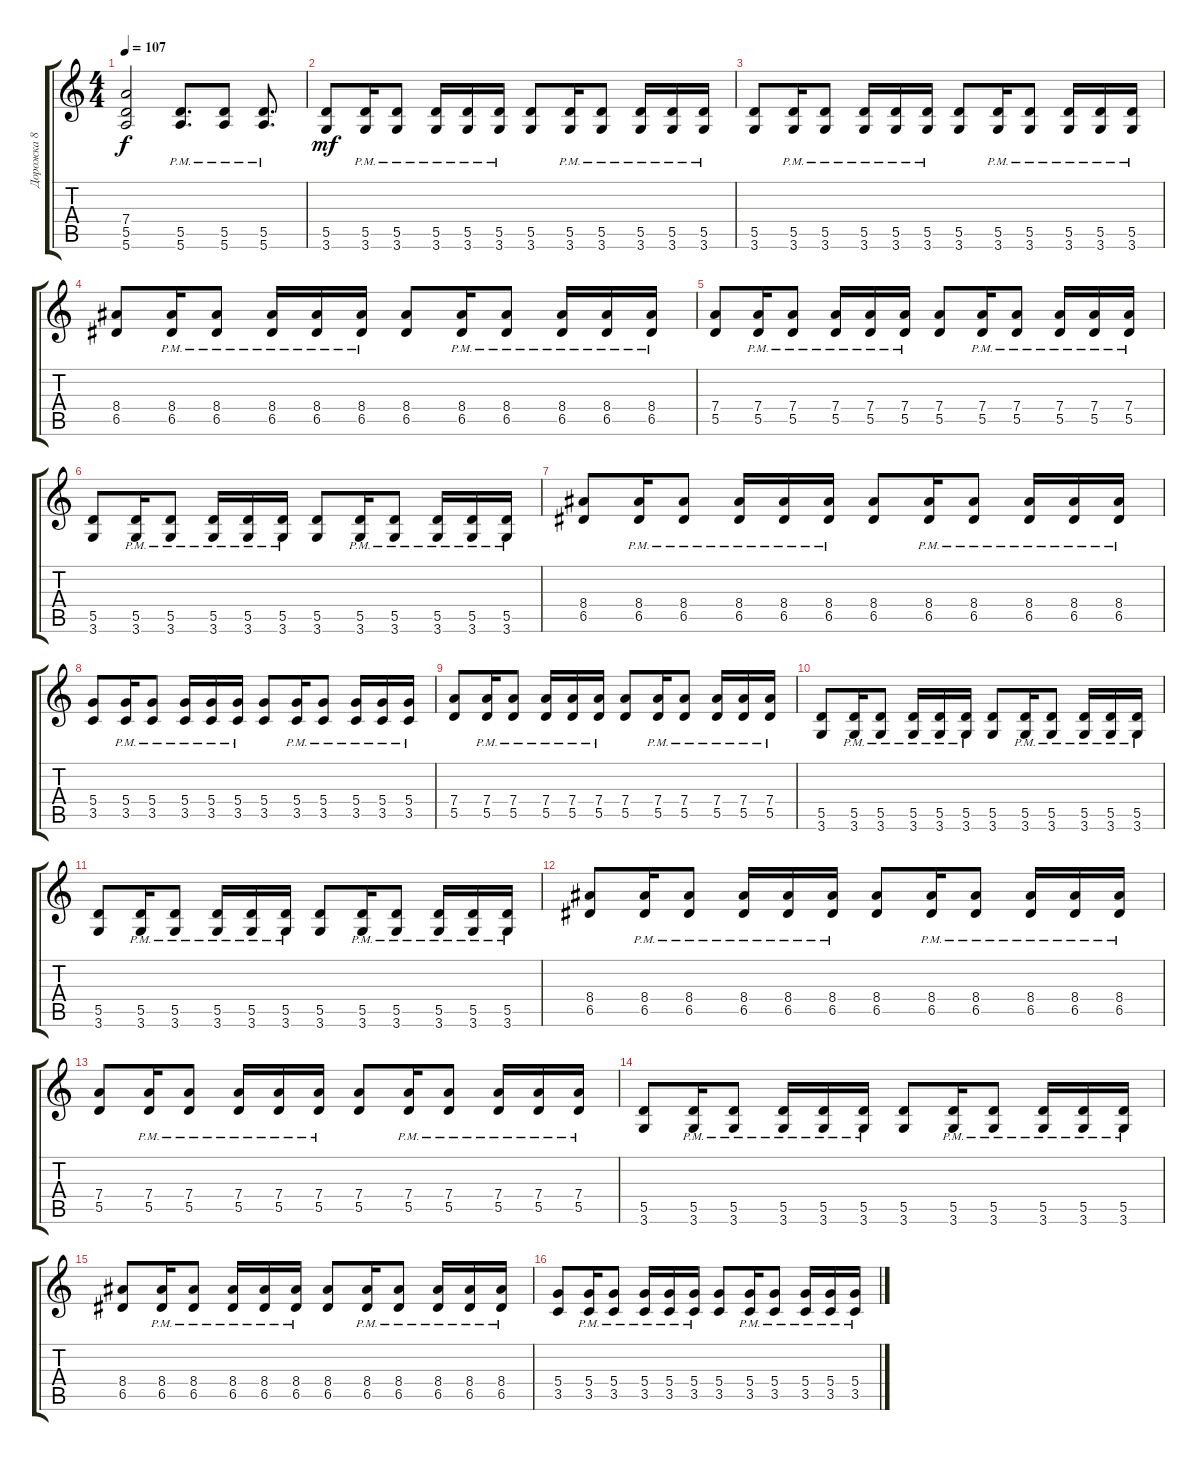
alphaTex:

\track ("Дорожка 8" "Дорожка 8") {instrument distortionguitar}
\staff {score tabs}
\tuning (E4 B3 G3 D3 A2 E2) {hide}
\ts (4 4)
\tempo 107
\clef g2
\ks c
(7.4 5.5 5.6).2{dy f} (5.5{pm} 5.6{pm}).8{d} (5.5{pm} 5.6{pm}).8 (5.5{pm} 5.6{pm}).8{d} |
(5.5 3.6).8{dy mf} (5.5{pm} 3.6{pm}).16 (5.5{pm} 3.6{pm}).8 (5.5{pm} 3.6{pm}).16 (5.5{pm} 3.6{pm}).16 (5.5{pm} 3.6{pm}).16 (5.5 3.6).8 (5.5{pm} 3.6{pm}).16 (5.5{pm} 3.6{pm}).8 (5.5{pm} 3.6{pm}).16 (5.5{pm} 3.6{pm}).16 (5.5{pm} 3.6{pm}).16 |
(5.5 3.6).8 (5.5{pm} 3.6{pm}).16 (5.5{pm} 3.6{pm}).8 (5.5{pm} 3.6{pm}).16 (5.5{pm} 3.6{pm}).16 (5.5{pm} 3.6{pm}).16 (5.5 3.6).8 (5.5{pm} 3.6{pm}).16 (5.5{pm} 3.6{pm}).8 (5.5{pm} 3.6{pm}).16 (5.5{pm} 3.6{pm}).16 (5.5{pm} 3.6{pm}).16 |
(8.4 6.5).8 (8.4{pm} 6.5{pm}).16 (8.4{pm} 6.5{pm}).8 (8.4{pm} 6.5{pm}).16 (8.4{pm} 6.5{pm}).16 (8.4{pm} 6.5{pm}).16 (8.4 6.5).8 (8.4{pm} 6.5{pm}).16 (8.4{pm} 6.5{pm}).8 (8.4{pm} 6.5{pm}).16 (8.4{pm} 6.5{pm}).16 (8.4{pm} 6.5{pm}).16 |
(7.4 5.5).8 (7.4{pm} 5.5{pm}).16 (7.4{pm} 5.5{pm}).8 (7.4{pm} 5.5{pm}).16 (7.4{pm} 5.5{pm}).16 (7.4{pm} 5.5{pm}).16 (7.4 5.5).8 (7.4{pm} 5.5{pm}).16 (7.4{pm} 5.5{pm}).8 (7.4{pm} 5.5{pm}).16 (7.4{pm} 5.5{pm}).16 (7.4{pm} 5.5{pm}).16 |
(5.5 3.6).8 (5.5{pm} 3.6{pm}).16 (5.5{pm} 3.6{pm}).8 (5.5{pm} 3.6{pm}).16 (5.5{pm} 3.6{pm}).16 (5.5{pm} 3.6{pm}).16 (5.5 3.6).8 (5.5{pm} 3.6{pm}).16 (5.5{pm} 3.6{pm}).8 (5.5{pm} 3.6{pm}).16 (5.5{pm} 3.6{pm}).16 (5.5{pm} 3.6{pm}).16 |
(8.4 6.5).8 (8.4{pm} 6.5{pm}).16 (8.4{pm} 6.5{pm}).8 (8.4{pm} 6.5{pm}).16 (8.4{pm} 6.5{pm}).16 (8.4{pm} 6.5{pm}).16 (8.4 6.5).8 (8.4{pm} 6.5{pm}).16 (8.4{pm} 6.5{pm}).8 (8.4{pm} 6.5{pm}).16 (8.4{pm} 6.5{pm}).16 (8.4{pm} 6.5{pm}).16 |
(5.4 3.5).8 (5.4{pm} 3.5{pm}).16 (5.4{pm} 3.5{pm}).8 (5.4{pm} 3.5{pm}).16 (5.4{pm} 3.5{pm}).16 (5.4{pm} 3.5{pm}).16 (5.4 3.5).8 (5.4{pm} 3.5{pm}).16 (5.4{pm} 3.5{pm}).8 (5.4{pm} 3.5{pm}).16 (5.4{pm} 3.5{pm}).16 (5.4{pm} 3.5{pm}).16 |
(7.4 5.5).8 (7.4{pm} 5.5{pm}).16 (7.4{pm} 5.5{pm}).8 (7.4{pm} 5.5{pm}).16 (7.4{pm} 5.5{pm}).16 (7.4{pm} 5.5{pm}).16 (7.4 5.5).8 (7.4{pm} 5.5{pm}).16 (7.4{pm} 5.5{pm}).8 (7.4{pm} 5.5{pm}).16 (7.4{pm} 5.5{pm}).16 (7.4{pm} 5.5{pm}).16 |
(5.5 3.6).8 (5.5{pm} 3.6{pm}).16 (5.5{pm} 3.6{pm}).8 (5.5{pm} 3.6{pm}).16 (5.5{pm} 3.6{pm}).16 (5.5{pm} 3.6{pm}).16 (5.5 3.6).8 (5.5{pm} 3.6{pm}).16 (5.5{pm} 3.6{pm}).8 (5.5{pm} 3.6{pm}).16 (5.5{pm} 3.6{pm}).16 (5.5{pm} 3.6{pm}).16 |
(5.5 3.6).8 (5.5{pm} 3.6{pm}).16 (5.5{pm} 3.6{pm}).8 (5.5{pm} 3.6{pm}).16 (5.5{pm} 3.6{pm}).16 (5.5{pm} 3.6{pm}).16 (5.5 3.6).8 (5.5{pm} 3.6{pm}).16 (5.5{pm} 3.6{pm}).8 (5.5{pm} 3.6{pm}).16 (5.5{pm} 3.6{pm}).16 (5.5{pm} 3.6{pm}).16 |
(8.4 6.5).8 (8.4{pm} 6.5{pm}).16 (8.4{pm} 6.5{pm}).8 (8.4{pm} 6.5{pm}).16 (8.4{pm} 6.5{pm}).16 (8.4{pm} 6.5{pm}).16 (8.4 6.5).8 (8.4{pm} 6.5{pm}).16 (8.4{pm} 6.5{pm}).8 (8.4{pm} 6.5{pm}).16 (8.4{pm} 6.5{pm}).16 (8.4{pm} 6.5{pm}).16 |
(7.4 5.5).8 (7.4{pm} 5.5{pm}).16 (7.4{pm} 5.5{pm}).8 (7.4{pm} 5.5{pm}).16 (7.4{pm} 5.5{pm}).16 (7.4{pm} 5.5{pm}).16 (7.4 5.5).8 (7.4{pm} 5.5{pm}).16 (7.4{pm} 5.5{pm}).8 (7.4{pm} 5.5{pm}).16 (7.4{pm} 5.5{pm}).16 (7.4{pm} 5.5{pm}).16 |
(5.5 3.6).8 (5.5{pm} 3.6{pm}).16 (5.5{pm} 3.6{pm}).8 (5.5{pm} 3.6{pm}).16 (5.5{pm} 3.6{pm}).16 (5.5{pm} 3.6{pm}).16 (5.5 3.6).8 (5.5{pm} 3.6{pm}).16 (5.5{pm} 3.6{pm}).8 (5.5{pm} 3.6{pm}).16 (5.5{pm} 3.6{pm}).16 (5.5{pm} 3.6{pm}).16 |
(8.4 6.5).8 (8.4{pm} 6.5{pm}).16 (8.4{pm} 6.5{pm}).8 (8.4{pm} 6.5{pm}).16 (8.4{pm} 6.5{pm}).16 (8.4{pm} 6.5{pm}).16 (8.4 6.5).8 (8.4{pm} 6.5{pm}).16 (8.4{pm} 6.5{pm}).8 (8.4{pm} 6.5{pm}).16 (8.4{pm} 6.5{pm}).16 (8.4{pm} 6.5{pm}).16 |
(5.4 3.5).8 (5.4{pm} 3.5{pm}).16 (5.4{pm} 3.5{pm}).8 (5.4{pm} 3.5{pm}).16 (5.4{pm} 3.5{pm}).16 (5.4{pm} 3.5{pm}).16 (5.4 3.5).8 (5.4{pm} 3.5{pm}).16 (5.4{pm} 3.5{pm}).8 (5.4{pm} 3.5{pm}).16 (5.4{pm} 3.5{pm}).16 (5.4{pm} 3.5{pm}).16
